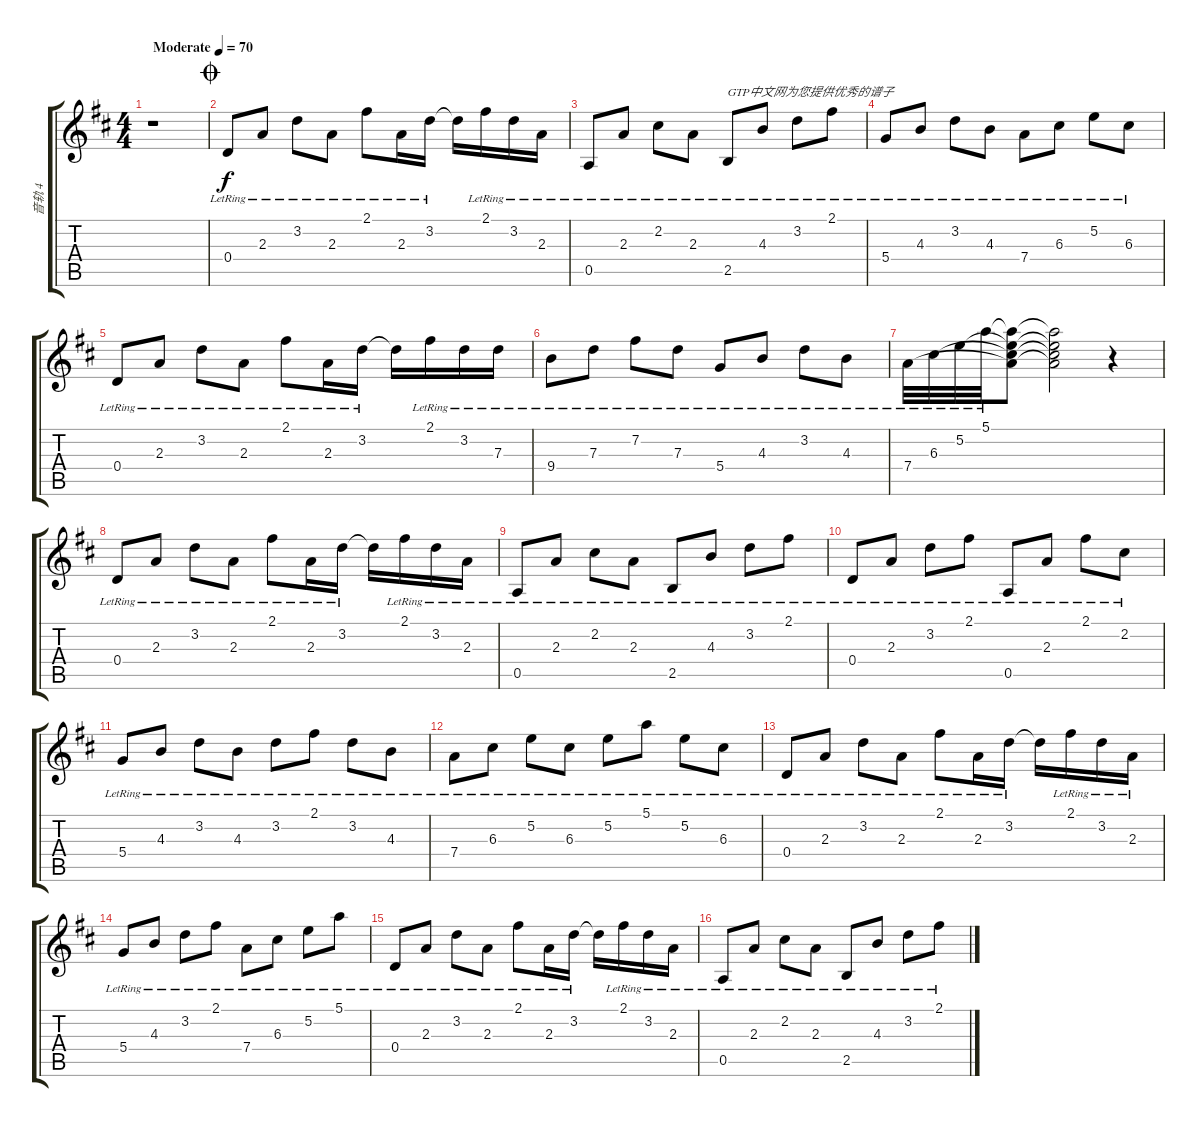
\track ("音轨 4" "音轨 4") {instrument acousticguitarsteel}
\staff {score tabs}
\tuning (E4 B3 G3 D3 A2 E2) {hide}
\ts (4 4)
\tempo (70 "Moderate")
\clef g2
\ks d
r.1{dy f instrument acousticguitarsteel} |
\jump coda
0.4{lr}.8 2.3{lr}.8 3.2{lr}.8 2.3{lr}.8 2.1{lr}.8 2.3{lr}.16 3.2{lr}.16 3.2{t}.16 2.1{lr}.16 3.2{lr}.16 2.3{lr}.16 |
0.5{lr}.8 2.3{lr}.8 2.2{lr}.8 2.3{lr}.8 2.5{lr}.8{txt "GTP中文网为您提供优秀的谱子"} 4.3{lr}.8 3.2{lr}.8 2.1{lr}.8 |
5.4{lr}.8 4.3{lr}.8 3.2{lr}.8 4.3{lr}.8 7.4{lr}.8 6.3{lr}.8 5.2{lr}.8 6.3{lr}.8 |
0.4{lr}.8 2.3{lr}.8 3.2{lr}.8 2.3{lr}.8 2.1{lr}.8 2.3{lr}.16 3.2{lr}.16 3.2{t}.16 2.1{lr}.16 3.2{lr}.16 7.3{lr}.16 |
9.4{lr}.8 7.3{lr}.8 7.2{lr}.8 7.3{lr}.8 5.4{lr}.8 4.3{lr}.8 3.2{lr}.8 4.3{lr}.8 |
7.4{lr}.32 6.3{lr}.32 5.2{lr}.32 5.1{lr}.32 (5.1{t} 5.2{t} 6.3{t} 7.4{t}).8 (5.1{t} 5.2{t} 6.3{t} 7.4{t}).2 r.4 |
0.4{lr}.8 2.3{lr}.8 3.2{lr}.8 2.3{lr}.8 2.1{lr}.8 2.3{lr}.16 3.2{lr}.16 3.2{t}.16 2.1{lr}.16 3.2{lr}.16 2.3{lr}.16 |
0.5{lr}.8 2.3{lr}.8 2.2{lr}.8 2.3{lr}.8 2.5{lr}.8 4.3{lr}.8 3.2{lr}.8 2.1{lr}.8 |
0.4{lr}.8 2.3{lr}.8 3.2{lr}.8 2.1{lr}.8 0.5{lr}.8 2.3{lr}.8 2.1{lr}.8 2.2{lr}.8 |
5.4{lr}.8 4.3{lr}.8 3.2{lr}.8 4.3{lr}.8 3.2{lr}.8 2.1{lr}.8 3.2{lr}.8 4.3{lr}.8 |
7.4{lr}.8 6.3{lr}.8 5.2{lr}.8 6.3{lr}.8 5.2{lr}.8 5.1{lr}.8 5.2{lr}.8 6.3{lr}.8 |
0.4{lr}.8 2.3{lr}.8 3.2{lr}.8 2.3{lr}.8 2.1{lr}.8 2.3{lr}.16 3.2{lr}.16 3.2{t}.16 2.1{lr}.16 3.2{lr}.16 2.3{lr}.16 |
5.4{lr}.8 4.3{lr}.8 3.2{lr}.8 2.1{lr}.8 7.4{lr}.8 6.3{lr}.8 5.2{lr}.8 5.1{lr}.8 |
0.4{lr}.8 2.3{lr}.8 3.2{lr}.8 2.3{lr}.8 2.1{lr}.8 2.3{lr}.16 3.2{lr}.16 3.2{t}.16 2.1{lr}.16 3.2{lr}.16 2.3{lr}.16 |
0.5{lr}.8 2.3{lr}.8 2.2{lr}.8 2.3{lr}.8 2.5{lr}.8 4.3{lr}.8 3.2{lr}.8 2.1{lr}.8
